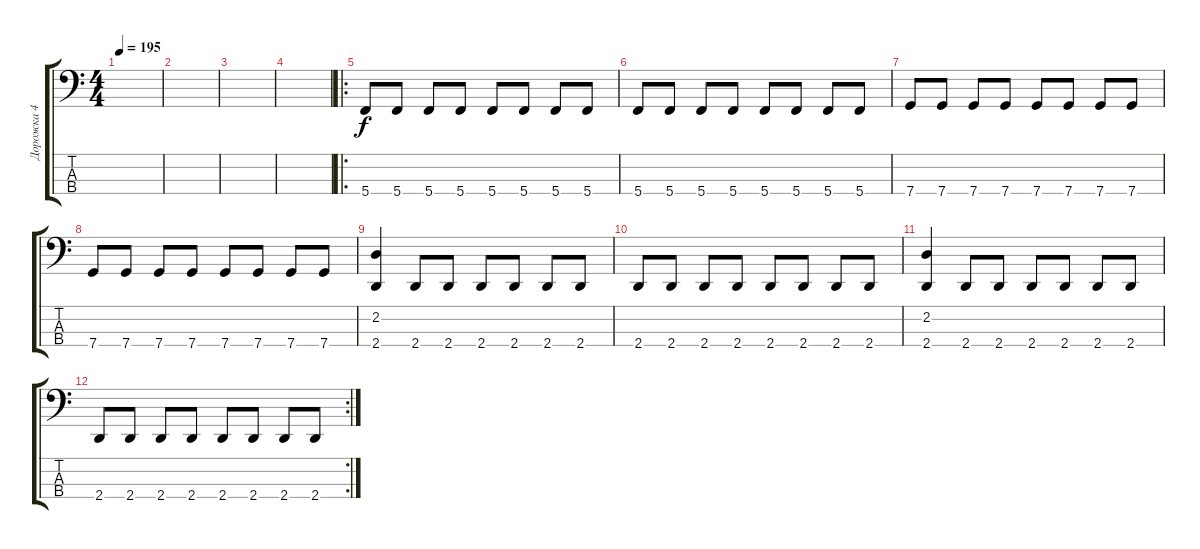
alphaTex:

\track ("Дорожка 4" "Дорожка 4") {instrument electricbassfinger}
\staff {score tabs}
\tuning (F2 C2 G1 C1) {hide}
\ts (4 4)
\tempo 195
\clef f4
\ks c
|
|
|
|
\ro
5.4.8 5.4.8 5.4.8 5.4.8 5.4.8 5.4.8 5.4.8 5.4.8 |
5.4.8 5.4.8 5.4.8 5.4.8 5.4.8 5.4.8 5.4.8 5.4.8 |
7.4.8 7.4.8 7.4.8 7.4.8 7.4.8 7.4.8 7.4.8 7.4.8 |
7.4.8 7.4.8 7.4.8 7.4.8 7.4.8 7.4.8 7.4.8 7.4.8 |
(2.2 2.4).4 2.4.8 2.4.8 2.4.8 2.4.8 2.4.8 2.4.8 |
2.4.8 2.4.8 2.4.8 2.4.8 2.4.8 2.4.8 2.4.8 2.4.8 |
(2.2 2.4).4 2.4.8 2.4.8 2.4.8 2.4.8 2.4.8 2.4.8 |
\rc 2
2.4.8 2.4.8 2.4.8 2.4.8 2.4.8 2.4.8 2.4.8 2.4.8
